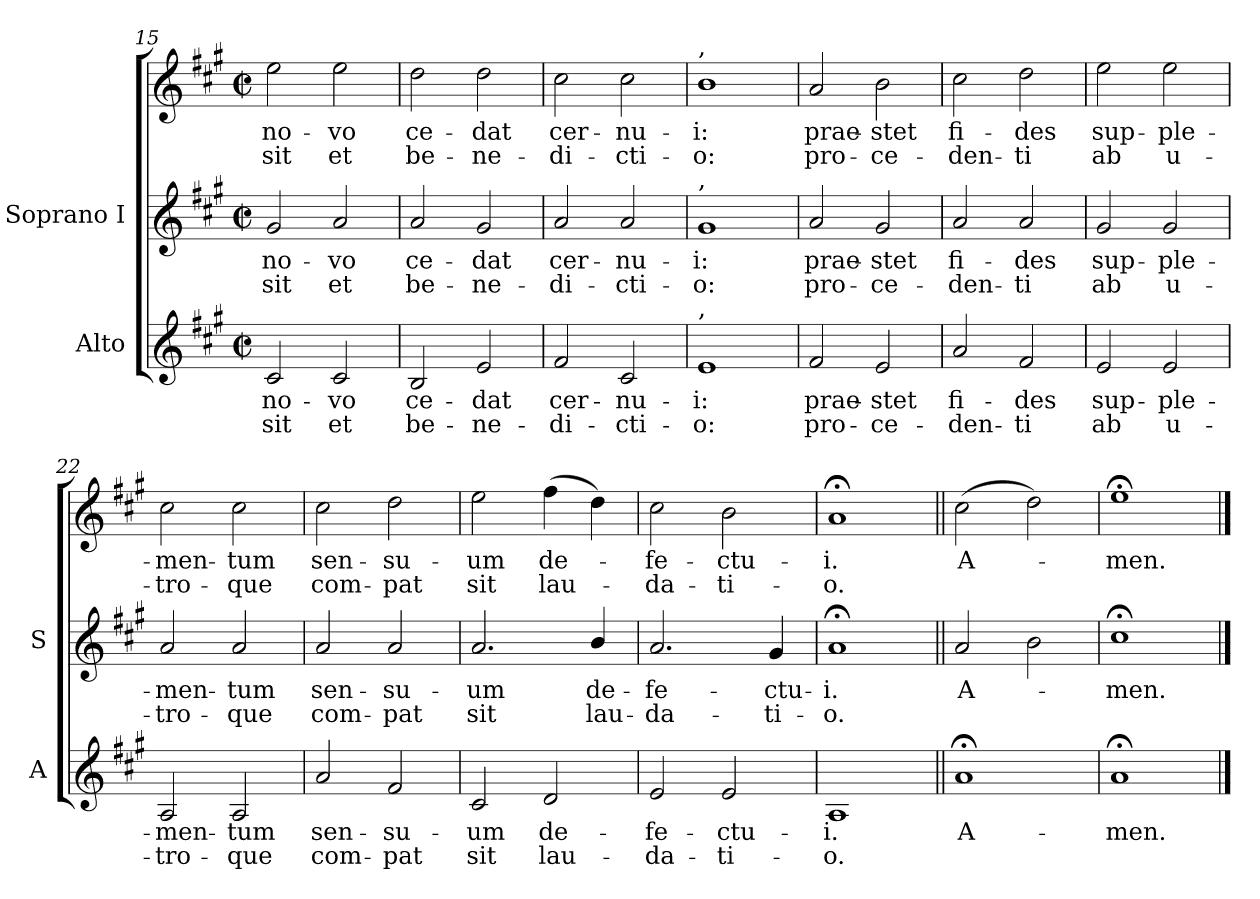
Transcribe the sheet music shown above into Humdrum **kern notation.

**kern	**text	**text	**kern	**text	**text	**kern	**text	**text
*part2	*part2	*part2	*part1	*part1	*part1	*part1	*part1	*part1
*staff3	*staff3	*staff3	*staff2	*staff2	*staff2	*staff1	*staff1	*staff1
*I"Alto	*	*	*I"Soprano I	*	*	*	*	*
*I'A	*	*	*I'S	*	*	*	*	*
*clefG2	*	*	*clefG2	*	*	*clefG2	*	*
*k[f#c#g#]	*	*	*k[f#c#g#]	*	*	*k[f#c#g#]	*	*
*A:	*	*	*A:	*	*	*A:	*	*
*M2/2	*	*	*M2/2	*	*	*M2/2	*	*
*met(c|)	*	*	*met(c|)	*	*	*met(c|)	*	*
=15	=15	=15	=15	=15	=15	=15	=15	=15
!	!LO:LY:b	!LO:LY:b	!	!LO:LY:b	!LO:LY:b	!	!LO:LY:b	!LO:LY:b
2c#	no-	-sit	2g#	no-	-sit	2ee	no-	-sit
!	!LO:LY:b	!LO:LY:b	!	!LO:LY:b	!LO:LY:b	!	!LO:LY:b	!LO:LY:b
2c#	vo	et	2a	vo	et	2ee	vo	et
=16	=16	=16	=16	=16	=16	=16	=16	=16
!	!LO:LY:b	!LO:LY:b	!	!LO:LY:b	!LO:LY:b	!	!LO:LY:b	!LO:LY:b
2B	ce-	-be-	2a	-ce-	-be-	2dd	ce-	-be-
!	!LO:LY:b	!LO:LY:b	!	!LO:LY:b	!LO:LY:b	!	!LO:LY:b	!LO:LY:b
2e	-dat	ne-	2g#	-dat	ne-	2dd	-dat	ne-
=17	=17	=17	=17	=17	=17	=17	=17	=17
!	!LO:LY:b	!LO:LY:b	!	!LO:LY:b	!LO:LY:b	!	!LO:LY:b	!LO:LY:b
2f#	-cer-	-di-	2a	-cer-	-di-	2cc#	-cer-	-di-
!	!LO:LY:b	!LO:LY:b	!	!LO:LY:b	!LO:LY:b	!	!LO:LY:b	!LO:LY:b
2c#	-nu-	-cti-	2a	-nu-	-cti-	2cc#	-nu-	-cti-
=18	=18	=18	=18	=18	=18	=18	=18	=18
!	!	!	!	!	!	!LO:TX:a:t=,	!	!
!	!	!	!LO:TX:a:t=,	!	!	!	!	!
!LO:TX:a:t=,	!	!	!	!	!	!	!	!
!	!LO:LY:b	!LO:LY:b	!	!LO:LY:b	!LO:LY:b	!	!LO:LY:b	!LO:LY:b
1e	-i:	o:	1g#	i:	o:	1b	-i:	o:
!!LO:LB:g=z
=19	=19	=19	=19	=19	=19	=19	=19	=19
!	!LO:LY:b	!LO:LY:b	!	!LO:LY:b	!LO:LY:b	!	!LO:LY:b	!LO:LY:b
2f#	prae-	-pro-	2a	-prae-	-pro-	2a	prae-	-pro-
!	!LO:LY:b	!LO:LY:b	!	!LO:LY:b	!LO:LY:b	!	!LO:LY:b	!LO:LY:b
2e	-stet	ce-	2g#	-stet	ce-	2b	-stet	ce-
=20	=20	=20	=20	=20	=20	=20	=20	=20
!	!LO:LY:b	!LO:LY:b	!	!LO:LY:b	!LO:LY:b	!	!LO:LY:b	!LO:LY:b
2a	-fi-	-den-	2a	fi-	-den-	2cc#	-fi-	-den-
!	!LO:LY:b	!LO:LY:b	!	!LO:LY:b	!LO:LY:b	!	!LO:LY:b	!LO:LY:b
2f#	-des	ti	2a	-des	ti	2dd	-des	ti
=21	=21	=21	=21	=21	=21	=21	=21	=21
!	!LO:LY:b	!LO:LY:b	!	!LO:LY:b	!LO:LY:b	!	!LO:LY:b	!LO:LY:b
2e	sup-	-ab	2g#	-sup-	-ab	2ee	sup-	-ab
!	!LO:LY:b	!LO:LY:b	!	!LO:LY:b	!LO:LY:b	!	!LO:LY:b	!LO:LY:b
2e	ple-	-u-	2g#	ple-	-u-	2ee	ple-	-u-
=22	=22	=22	=22	=22	=22	=22	=22	=22
!	!LO:LY:b	!LO:LY:b	!	!LO:LY:b	!LO:LY:b	!	!LO:LY:b	!LO:LY:b
2A	-men-	-tro-	2a	men-	-tro-	2cc#	-men-	-tro-
!	!LO:LY:b	!LO:LY:b	!	!LO:LY:b	!LO:LY:b	!	!LO:LY:b	!LO:LY:b
2A	-tum	que	2a	-tum	que	2cc#	-tum	que
=23	=23	=23	=23	=23	=23	=23	=23	=23
!	!LO:LY:b	!LO:LY:b	!	!LO:LY:b	!LO:LY:b	!	!LO:LY:b	!LO:LY:b
2a	sen-	-com-	2a	sen-	-com-	2cc#	sen-	-com-
!	!LO:LY:b	!LO:LY:b	!	!LO:LY:b	!LO:LY:b	!	!LO:LY:b	!LO:LY:b
2f#	-su-	-pat	2a	-su-	-pat	2dd	-su-	-pat
=24	=24	=24	=24	=24	=24	=24	=24	=24
!	!LO:LY:b	!LO:LY:b	!	!LO:LY:b	!LO:LY:b	!	!LO:LY:b	!LO:LY:b
2c#	um	sit	2.a	um	sit	2ee	um	sit
!	!LO:LY:b	!LO:LY:b	!	!	!	!	!LO:LY:b	!LO:LY:b
2d	de-	-lau-	.	.	.	(>4ff#	de-	lau-
!	!	!	!	!LO:LY:b	!LO:LY:b	!	!	!
.	.	.	4b/	de-	-lau-	4dd)	.	.
=25	=25	=25	=25	=25	=25	=25	=25	=25
!	!LO:LY:b	!LO:LY:b	!	!LO:LY:b	!LO:LY:b	!	!LO:LY:b	!LO:LY:b
2e	-fe-	-da-	2.a	-fe-	-da-	2cc#	-fe-	-da-
!	!LO:LY:b	!LO:LY:b	!	!	!	!	!LO:LY:b	!LO:LY:b
2e	-ctu-	-ti-	.	.	.	2b	-ctu-	-ti-
!	!	!	!	!LO:LY:b	!LO:LY:b	!	!	!
.	.	.	4g#	-ctu-	-ti-	.	.	.
=26	=26	=26	=26	=26	=26	=26	=26	=26
!	!LO:LY:b	!LO:LY:b	!	!LO:LY:b	!LO:LY:b	!	!LO:LY:b	!LO:LY:b
1A	-i.	o.	1a;<	i.	o.	1a;<	-i.	o.
=27||	=27||	=27||	=27||	=27||	=27||	=27||	=27||	=27||
!	!LO:LY:b	!	!	!LO:LY:b	!	!	!LO:LY:b	!
1a;<	A-	.	2a	A-	.	(>2cc#	A-	.
.	.	.	2b	.	.	2dd)	.	.
=28	=28	=28	=28	=28	=28	=28	=28	=28
!	!LO:LY:b	!	!	!LO:LY:b	!	!	!LO:LY:b	!
1a;<	-men.	.	1cc#;<	men.	.	1ee;<	men.	.
==	==	==	==	==	==	==	==	==
*-	*-	*-	*-	*-	*-	*-	*-	*-
